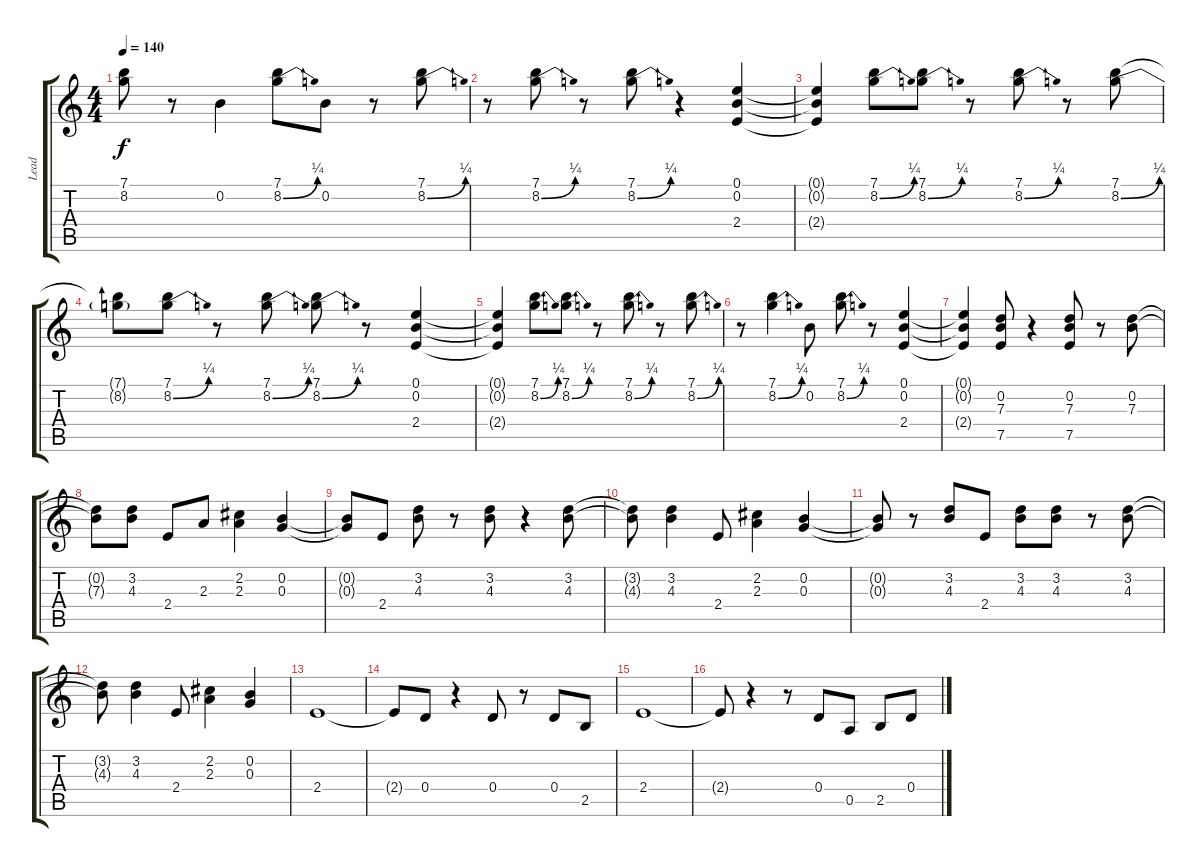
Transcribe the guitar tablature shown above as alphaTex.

\track ("Lead" "Lead") {instrument electricguitarclean}
\staff {score tabs}
\tuning (E4 B3 G3 D3 A2 E2) {hide}
\ts (4 4)
\tempo 140
\clef g2
\ks c
(7.1{t} 8.2{t}).8{dy f} r.8 0.2.4 (7.1 8.2{be (bend 0 0 60 1)}).8 0.2.8 r.8 (7.1 8.2{be (bend 0 0 60 1)}).8 |
r.8 (7.1 8.2{be (bend 0 0 60 1)}).8 r.8 (7.1 8.2{be (bend 0 0 60 1)}).8 r.4 (0.1 0.2 2.4).4 |
(0.1{t} 0.2{t} 2.4{t}).4 (7.1 8.2{be (bend 0 0 60 1)}).8 (7.1 8.2{be (bend 0 0 60 1)}).8 r.8 (7.1 8.2{be (bend 0 0 60 1)}).8 r.8 (7.1 8.2{be (bend 0 0 60 1)}).8 |
(7.1{t} 8.2{t}).8 (7.1 8.2{be (bend 0 0 60 1)}).8 r.8 (7.1 8.2{be (bend 0 0 60 1)}).8 (7.1 8.2{be (bend 0 0 60 1)}).8 r.8 (0.1 0.2 2.4).4 |
(0.1{t} 0.2{t} 2.4{t}).4 (7.1 8.2{be (bend 0 0 60 1)}).8 (7.1 8.2{be (bend 0 0 60 1)}).8 r.8 (7.1 8.2{be (bend 0 0 60 1)}).8 r.8 (7.1 8.2{be (bend 0 0 60 1)}).8 |
r.8 (7.1 8.2{be (bend 0 0 60 1)}).4 0.2.8 (7.1 8.2{be (bend 0 0 60 1)}).8 r.8 (0.1 0.2 2.4).4 |
(0.1{t} 0.2{t} 2.4{t}).4 (0.2 7.3 7.5).8 r.4 (0.2 7.3 7.5).8 r.8 (0.2 7.3).8 |
(0.2{t} 7.3{t}).8 (3.2 4.3).8 2.4.8 2.3.8 (2.2 2.3).4 (0.2 0.3).4 |
(0.2{t} 0.3{t}).8 2.4.8 (3.2 4.3).8 r.8 (3.2 4.3).8 r.4 (3.2 4.3).8 |
(3.2{t} 4.3{t}).8 (3.2 4.3).4 2.4.8 (2.2 2.3).4 (0.2 0.3).4 |
(0.2{t} 0.3{t}).8 r.8 (3.2 4.3).8 2.4.8 (3.2 4.3).8 (3.2 4.3).8 r.8 (3.2 4.3).8 |
(3.2{t} 4.3{t}).8 (3.2 4.3).4 2.4.8 (2.2 2.3).4 (0.2 0.3).4 |
2.4.1 |
2.4{t}.8 0.4.8 r.4 0.4.8 r.8 0.4.8 2.5.8 |
2.4.1 |
2.4{t}.8 r.4 r.8 0.4.8 0.5.8 2.5.8 0.4.8
